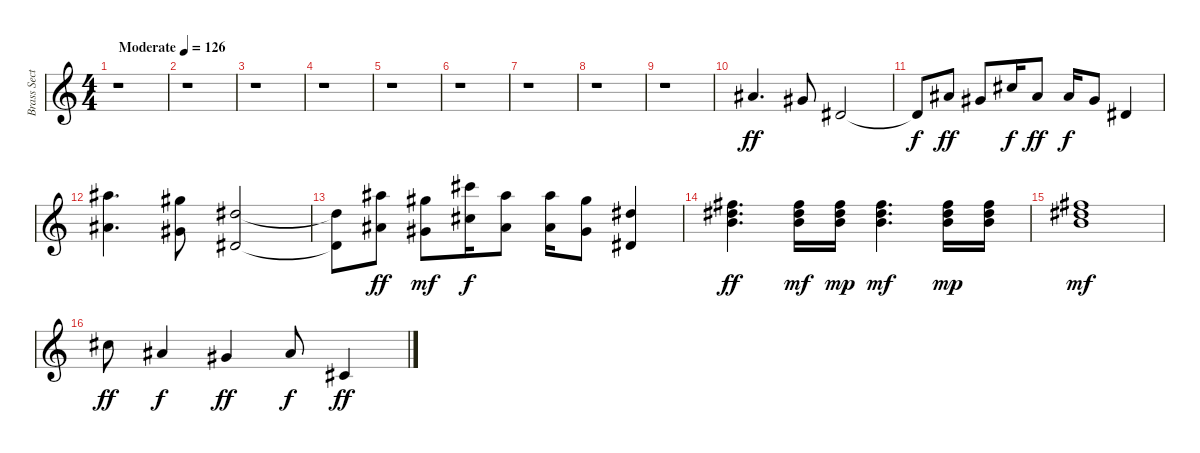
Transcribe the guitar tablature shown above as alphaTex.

\track ("Brass Section 1" "Brass Sect") {instrument brasssection}
\staff {score}
\tuning (E4 B3 G3 D3 A2 E2) {hide}
\ts (4 4)
\tempo (126 "Moderate")
\clef g2
\ks c
r.1{dy ff instrument brasssection} |
r.1 |
r.1 |
r.1 |
r.1 |
r.1 |
r.1 |
r.1 |
r.1 |
6.1.4{d} 4.1.8 4.2.2 |
4.2{t}.8{dy f} 6.1.8{dy ff} 4.1.8 9.1.16{dy f} 6.1.8{dy ff} 6.1.16{dy f} 4.1.8 4.2.4 |
(18.1 15.3).4{d} (16.1 18.4).8 (16.2 18.5).2 |
(16.2{t} 18.5{t}).8 (18.1 20.4).8{dy ff} (16.1 18.4).8{dy mf} (21.1 18.3).16{dy f} (18.1 20.4).8 (18.1 20.4).16 (16.1 18.4).8 (16.2 18.5).4 |
(14.1 16.2 16.3).4{d dy ff} (14.1 16.2 16.3).16{dy mf} (14.1 16.2 16.3).16{dy mp} (14.1 16.2 16.3).4{d dy mf} (14.1 16.2 16.3).16{dy mp} (14.1 16.2 16.3).16 |
(14.1 16.2 16.3).1{dy mf} |
14.2.8{dy ff volume 12} 15.3.4{dy f} 13.3.4{dy ff} 15.3.8{dy f} 16.5.4{dy ff}
